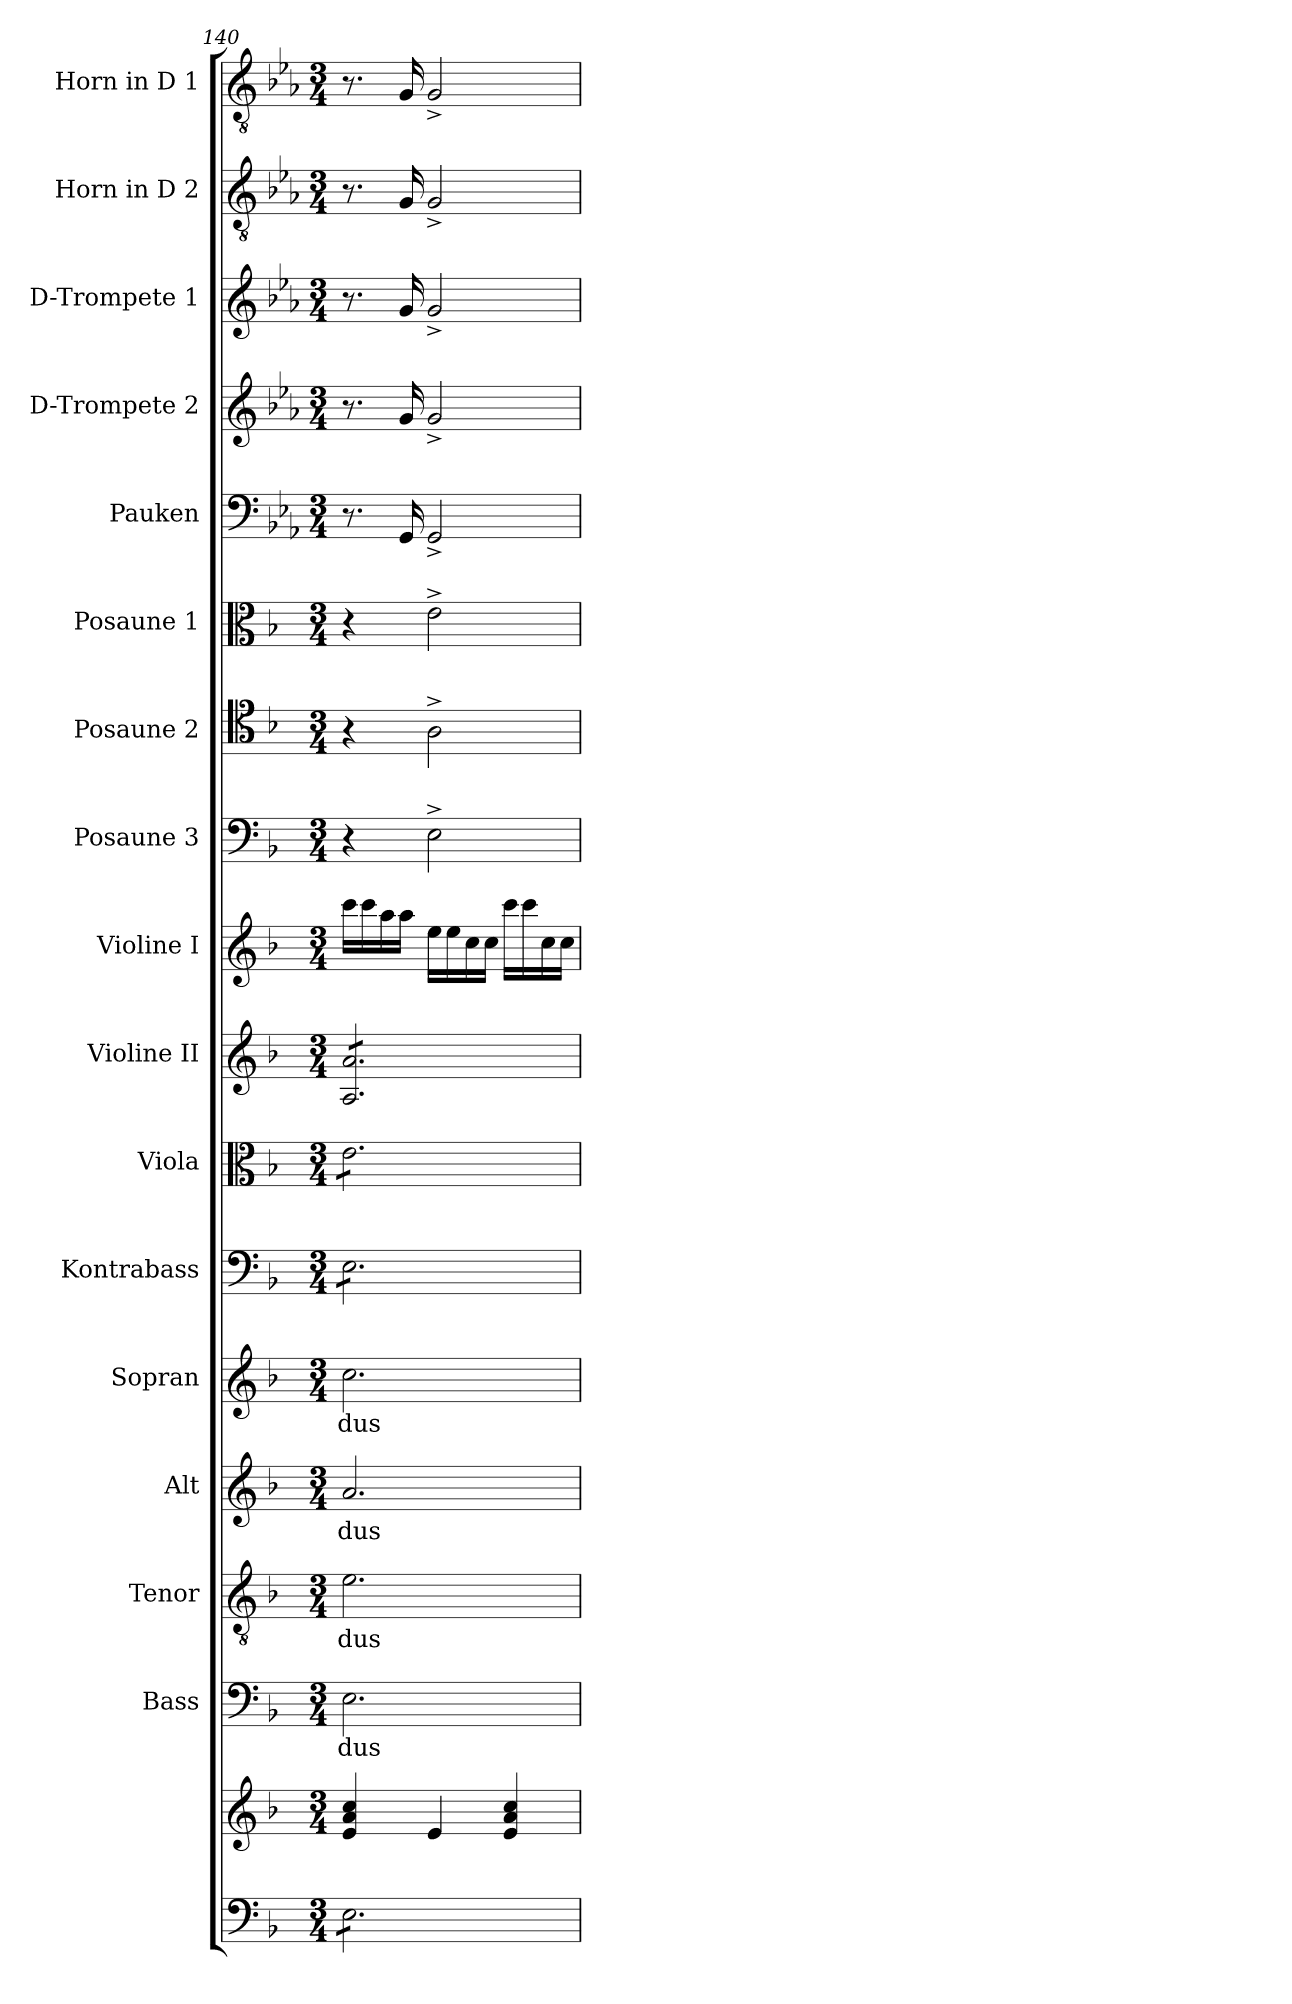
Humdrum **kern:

**kern	**kern	**kern	**text	**kern	**text	**kern	**text	**kern	**text	**kern	**kern	**kern	**kern	**kern	**kern	**kern	**kern	**kern	**kern	**kern	**kern
*part17	*part17	*part16	*part16	*part15	*part15	*part14	*part14	*part13	*part13	*part12	*part11	*part10	*part9	*part8	*part7	*part6	*part5	*part4	*part3	*part2	*part1
*staff18	*staff17	*staff16	*staff16	*staff15	*staff15	*staff14	*staff14	*staff13	*staff13	*staff12	*staff11	*staff10	*staff9	*staff8	*staff7	*staff6	*staff5	*staff4	*staff3	*staff2	*staff1
*	*	*I"Bass	*	*I"Tenor	*	*I"Alt	*	*I"Sopran	*	*I"Kontrabass	*I"Viola	*I"Violine II	*I"Violine I	*I"Posaune 3	*I"Posaune 2	*I"Posaune 1	*I"Pauken	*I"D-Trompete 2	*I"D-Trompete 1	*I"Horn in D 2	*I"Horn in D 1
*	*	*I'B.	*	*I'T.	*	*I'A.	*	*I'S.	*	*I'Kb.	*I'Vla.	*I'Vl. II	*I'Vl. I	*I'Pos. 3	*I'Pos. 2	*I'Pos. 1	*I'Pk.	*I'D Trp. 2	*I'D Trp. 1	*I'Hrn. 2	*I'Hrn. 1
*clefF4	*clefG2	*clefF4	*	*clefGv2	*	*clefG2	*	*clefG2	*	*clefF4	*clefC3	*clefG2	*clefG2	*clefF4	*clefC4	*clefC3	*clefF4	*clefG2	*clefG2	*clefGv2	*clefGv2
*	*	*	*	*	*	*	*	*	*	*ITrd7c12	*	*	*	*	*	*	*ITrd-1c-2	*ITrd-1c-2	*ITrd-1c-2	*ITrd-1c-2	*ITrd-1c-2
*k[b-]	*k[b-]	*k[b-]	*	*k[b-]	*	*k[b-]	*	*k[b-]	*	*k[b-]	*k[b-]	*k[b-]	*k[b-]	*k[b-]	*k[b-]	*k[b-]	*k[b-]	*k[b-]	*k[b-]	*k[b-]	*k[b-]
*F:	*F:	*F:	*	*F:	*	*F:	*	*F:	*	*F:	*F:	*F:	*F:	*F:	*F:	*F:	*F:	*F:	*F:	*F:	*F:
*M3/4	*M3/4	*M3/4	*	*M3/4	*	*M3/4	*	*M3/4	*	*M3/4	*M3/4	*M3/4	*M3/4	*M3/4	*M3/4	*M3/4	*M3/4	*M3/4	*M3/4	*M3/4	*M3/4
=140	=140	=140	=140	=140	=140	=140	=140	=140	=140	=140	=140	=140	=140	=140	=140	=140	=140	=140	=140	=140	=140
!	!	!	!LO:LY:b	!	!LO:LY:b	!	!LO:LY:b	!	!LO:LY:b	!	!	!	!	!	!	!	!	!	!	!	!
*tremolo	*	*	*	*	*	*	*	*	*	*	*	*	*	*	*	*	*	*	*	*	*
*	*	*	*	*	*	*	*	*	*	*tremolo	*	*	*	*	*	*	*	*	*	*	*
*	*	*	*	*	*	*	*	*	*	*	*tremolo	*	*	*	*	*	*	*	*	*	*
*	*	*	*	*	*	*	*	*	*	*	*	*tremolo	*	*	*	*	*	*	*	*	*
8E\L	4e/ 4a/ 4cc/	2.E\	-dus	2.e\	-dus	2.a/	-dus	2.cc\	-dus	8EE\L	8e\L	8A/ 8a/L	16ccc\LL	4r	4r	4r	8.r	8.r	8.r	8.r	8.r
.	.	.	.	.	.	.	.	.	.	.	.	.	16ccc\	.	.	.	.	.	.	.	.
8E\	.	.	.	.	.	.	.	.	.	8EE\	8e\	8A/ 8a/	16aa\	.	.	.	.	.	.	.	.
.	.	.	.	.	.	.	.	.	.	.	.	.	16aa\JJ	.	.	.	16AA/	16a/	16a/	16A/	16A/
8E\	4e/	.	.	.	.	.	.	.	.	8EE\	8e\	8A/ 8a/	16ee\LL	2E^>\	2A^>\	2e^>\	2AA^</	2a^</	2a^</	2A^</	2A^</
.	.	.	.	.	.	.	.	.	.	.	.	.	16ee\	.	.	.	.	.	.	.	.
8E\	.	.	.	.	.	.	.	.	.	8EE\	8e\	8A/ 8a/	16cc\	.	.	.	.	.	.	.	.
.	.	.	.	.	.	.	.	.	.	.	.	.	16cc\JJ	.	.	.	.	.	.	.	.
8E\	4e/ 4a/ 4cc/	.	.	.	.	.	.	.	.	8EE\	8e\	8A/ 8a/	16ccc\LL	.	.	.	.	.	.	.	.
.	.	.	.	.	.	.	.	.	.	.	.	.	16ccc\	.	.	.	.	.	.	.	.
8E\J	.	.	.	.	.	.	.	.	.	8EE\J	8e\J	8A/ 8a/J	16cc\	.	.	.	.	.	.	.	.
*	*	*	*	*	*	*	*	*	*	*	*	*Xtremolo	*	*	*	*	*	*	*	*	*
*	*	*	*	*	*	*	*	*	*	*	*Xtremolo	*	*	*	*	*	*	*	*	*	*
*	*	*	*	*	*	*	*	*	*	*Xtremolo	*	*	*	*	*	*	*	*	*	*	*
*Xtremolo	*	*	*	*	*	*	*	*	*	*	*	*	*	*	*	*	*	*	*	*	*
.	.	.	.	.	.	.	.	.	.	.	.	.	16cc\JJ	.	.	.	.	.	.	.	.
=	=	=	=	=	=	=	=	=	=	=	=	=	=	=	=	=	=	=	=	=	=
*-	*-	*-	*-	*-	*-	*-	*-	*-	*-	*-	*-	*-	*-	*-	*-	*-	*-	*-	*-	*-	*-
